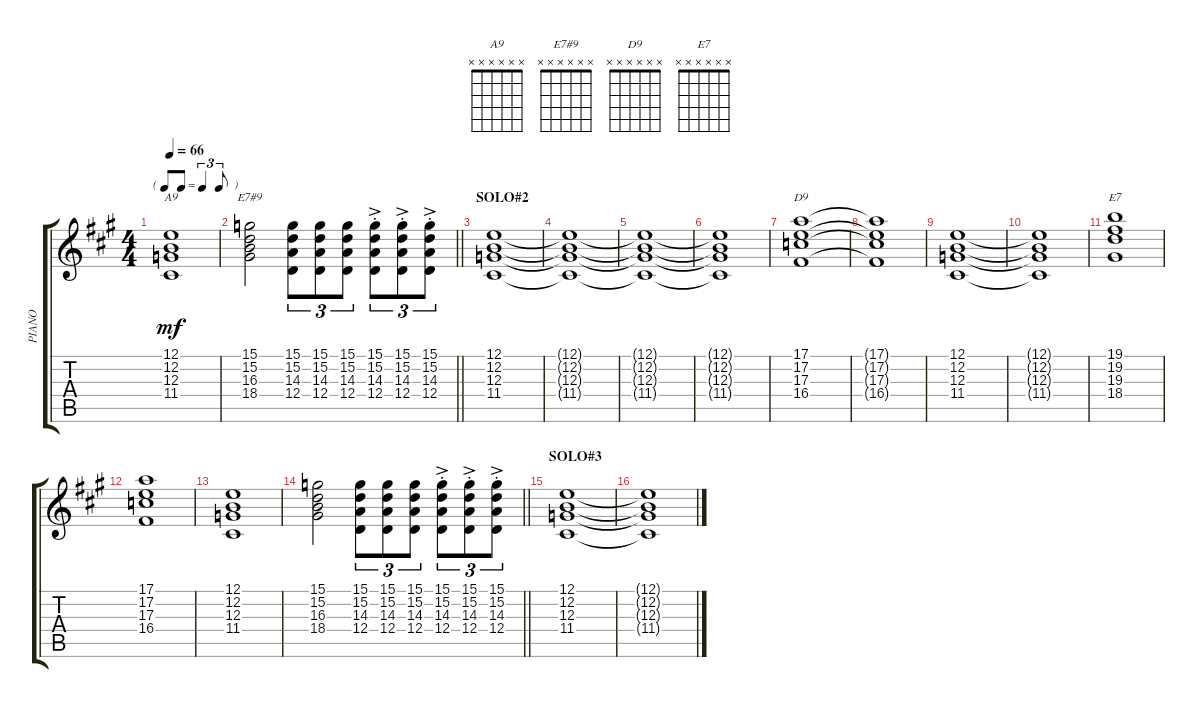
\track ("PIANO" "PIANO") {instrument rockorgan}
\staff {score tabs}
\tuning (E4 B3 G3 D3 A2 E2) {hide}
\chord ("A9" x x x x x x)
\chord ("E7#9" x x x x x x)
\chord ("D9" x x x x x x)
\chord ("E7" x x x x x x)
\ts (4 4)
\tf triplet8th
\tempo 66
\clef g2
\ks a
(12.1 12.2 12.3 11.4).1{ch "A9" dy mf} |
\barLineRight lightlight
(15.1 15.2 16.3 18.4).2{ch "E7#9"} (15.1 15.2 14.3 12.4).8{tu (3 2)} (15.1 15.2 14.3 12.4).8{tu (3 2)} (15.1 15.2 14.3 12.4).8{tu (3 2)} (15.1{ac st} 15.2{ac st} 14.3{ac st} 12.4{ac st}).8{tu (3 2)} (15.1{ac st} 15.2{ac st} 14.3{ac st} 12.4{ac st}).8{tu (3 2)} (15.1{ac st} 15.2{ac st} 14.3{ac st} 12.4{ac st}).8{tu (3 2)} |
\section ("" "SOLO#2")
(12.1 12.2 12.3 11.4).1 |
(12.1{t} 12.2{t} 12.3{t} 11.4{t}).1 |
(12.1{t} 12.2{t} 12.3{t} 11.4{t}).1 |
(12.1{t} 12.2{t} 12.3{t} 11.4{t}).1 |
(17.1 17.2 17.3 16.4).1{ch "D9"} |
(17.1{t} 17.2{t} 17.3{t} 16.4{t}).1 |
(12.1 12.2 12.3 11.4).1 |
(12.1{t} 12.2{t} 12.3{t} 11.4{t}).1 |
(19.1 19.2 19.3 18.4).1{ch "E7"} |
(17.1 17.2 17.3 16.4).1 |
(12.1 12.2 12.3 11.4).1 |
\barLineRight lightlight
(15.1 15.2 16.3 18.4).2 (15.1 15.2 14.3 12.4).8{tu (3 2)} (15.1 15.2 14.3 12.4).8{tu (3 2)} (15.1 15.2 14.3 12.4).8{tu (3 2)} (15.1{ac st} 15.2{ac st} 14.3{ac st} 12.4{ac st}).8{tu (3 2)} (15.1{ac st} 15.2{ac st} 14.3{ac st} 12.4{ac st}).8{tu (3 2)} (15.1{ac st} 15.2{ac st} 14.3{ac st} 12.4{ac st}).8{tu (3 2)} |
\section ("" "SOLO#3")
(12.1 12.2 12.3 11.4).1 |
(12.1{t} 12.2{t} 12.3{t} 11.4{t}).1
